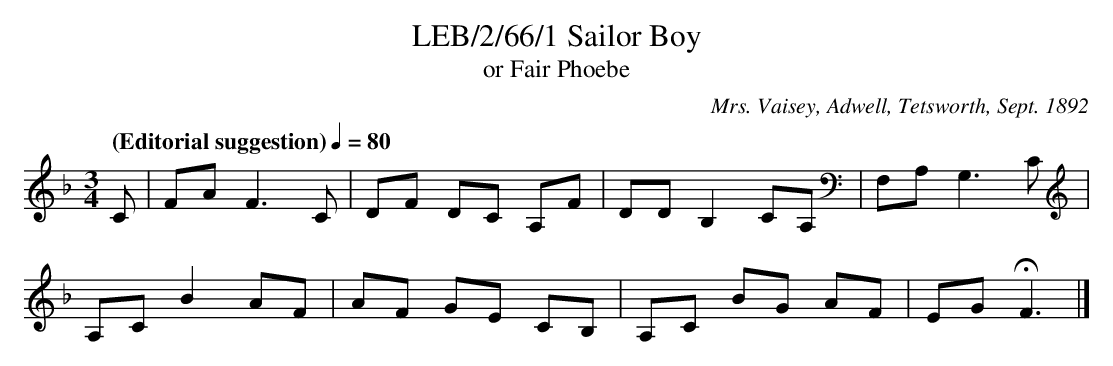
X:1
T:LEB/2/66/1 Sailor Boy
T: or Fair Phoebe
C:Mrs. Vaisey, Adwell, Tetsworth, Sept. 1892
L:1/8
Q:"(Editorial suggestion)" 1/4=80
M:3/4
K:F
C | FA F3 C | DF DC A,F | DD B,2 CA, | F,A,G,3C |
A,C B2 AF | AF GE CB, | A,C BG AF | EG HF3 |]
